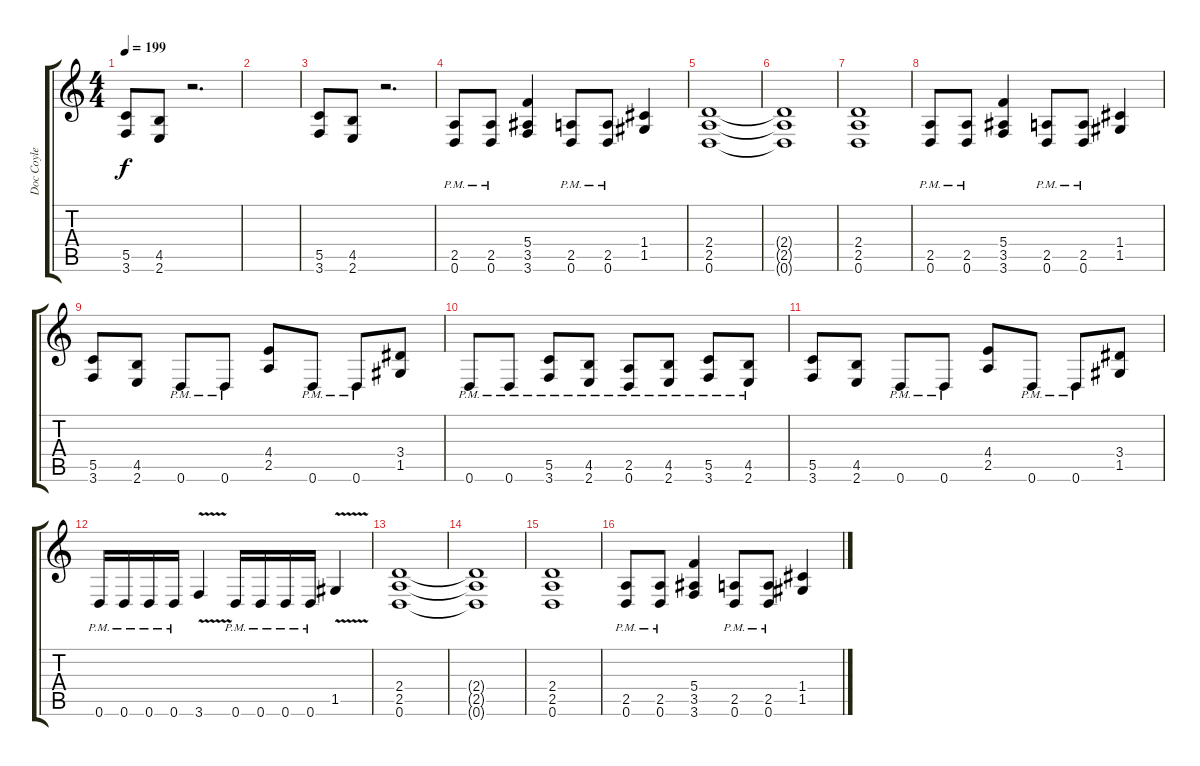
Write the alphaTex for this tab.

\track ("Doc Coyle (Guitar)" "Doc Coyle ") {instrument overdrivenguitar}
\staff {score tabs}
\tuning (D4 A3 F3 C3 G2 D2) {hide}
\ts (4 4)
\tempo 199
\clef g2
\ks c
(5.5 3.6).8{dy f instrument overdrivenguitar} (4.5 2.6).8 r.2{d} |
|
(5.5 3.6).8 (4.5 2.6).8 r.2{d} |
(2.5{pm} 0.6{pm}).8 (2.5{pm} 0.6{pm}).8 (5.4 3.5 3.6).4 (2.5{pm} 0.6{pm}).8 (2.5{pm} 0.6{pm}).8 (1.4 1.5).4 |
(2.4 2.5 0.6).1 |
(2.4{t} 2.5{t} 0.6{t}).1 |
(2.4 2.5 0.6).1 |
(2.5{pm} 0.6{pm}).8 (2.5{pm} 0.6{pm}).8 (5.4 3.5 3.6).4 (2.5{pm} 0.6{pm}).8 (2.5{pm} 0.6{pm}).8 (1.4 1.5).4 |
(5.5 3.6).8 (4.5 2.6).8 0.6{pm}.8 0.6{pm}.8 (4.4 2.5).8 0.6{pm}.8 0.6{pm}.8 (3.4 1.5).8 |
0.6{pm}.8 0.6{pm}.8 (5.5{pm} 3.6{pm}).8 (4.5{pm} 2.6{pm}).8 (2.5{pm} 0.6{pm}).8 (4.5{pm} 2.6{pm}).8 (5.5{pm} 3.6{pm}).8 (4.5{pm} 2.6{pm}).8 |
(5.5 3.6).8 (4.5 2.6).8 0.6{pm}.8 0.6{pm}.8 (4.4 2.5).8 0.6{pm}.8 0.6{pm}.8 (3.4 1.5).8 |
0.6{pm}.16 0.6{pm}.16 0.6{pm}.16 0.6{pm}.16 3.6{v}.4 0.6{pm}.16 0.6{pm}.16 0.6{pm}.16 0.6{pm}.16 1.5{v}.4 |
(2.4 2.5 0.6).1 |
(2.4{t} 2.5{t} 0.6{t}).1 |
(2.4 2.5 0.6).1 |
(2.5{pm} 0.6{pm}).8 (2.5{pm} 0.6{pm}).8 (5.4 3.5 3.6).4 (2.5{pm} 0.6{pm}).8 (2.5{pm} 0.6{pm}).8 (1.4 1.5).4
